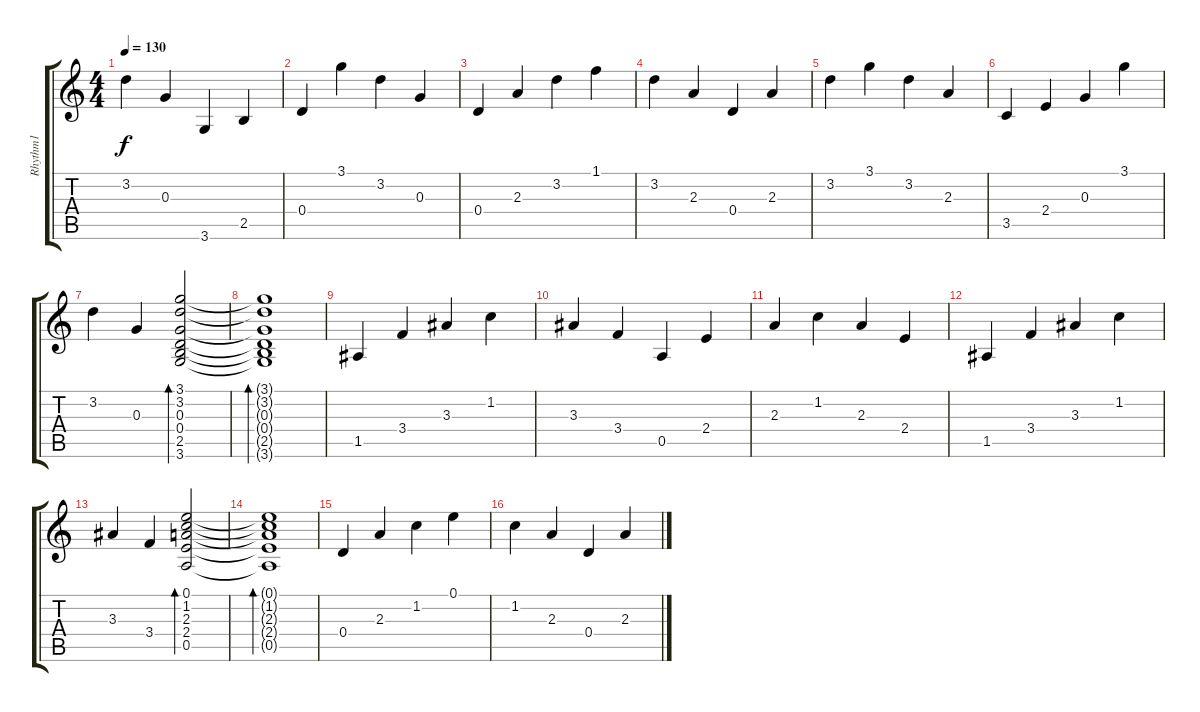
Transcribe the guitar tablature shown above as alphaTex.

\track ("Rhythm1" "Rhythm1") {instrument acousticguitarnylon}
\staff {score tabs}
\tuning (E4 B3 G3 D3 A2 E2) {hide}
\ts (4 4)
\tempo 130
\clef g2
\ks c
3.2.4{dy f} 0.3.4 3.6.4 2.5.4 |
0.4.4 3.1.4 3.2.4 0.3.4 |
0.4.4 2.3.4 3.2.4 1.1.4 |
3.2.4 2.3.4 0.4.4 2.3.4 |
3.2.4 3.1.4 3.2.4 2.3.4 |
3.5.4 2.4.4 0.3.4 3.1.4 |
3.2.4 0.3.4 (3.1 3.2 0.3 0.4 2.5 3.6).2{bd 60} |
(3.1{t} 3.2{t} 0.3{t} 0.4{t} 2.5{t} 3.6{t}).1{bd 60} |
1.5.4 3.4.4 3.3.4 1.2.4 |
3.3.4 3.4.4 0.5.4 2.4.4 |
2.3.4 1.2.4 2.3.4 2.4.4 |
1.5.4 3.4.4 3.3.4 1.2.4 |
3.3.4 3.4.4 (0.1 1.2 2.3 2.4 0.5).2{bd 60} |
(0.1{t} 1.2{t} 2.3{t} 2.4{t} 0.5{t}).1{bd 60} |
0.4.4 2.3.4 1.2.4 0.1.4 |
1.2.4 2.3.4 0.4.4 2.3.4
